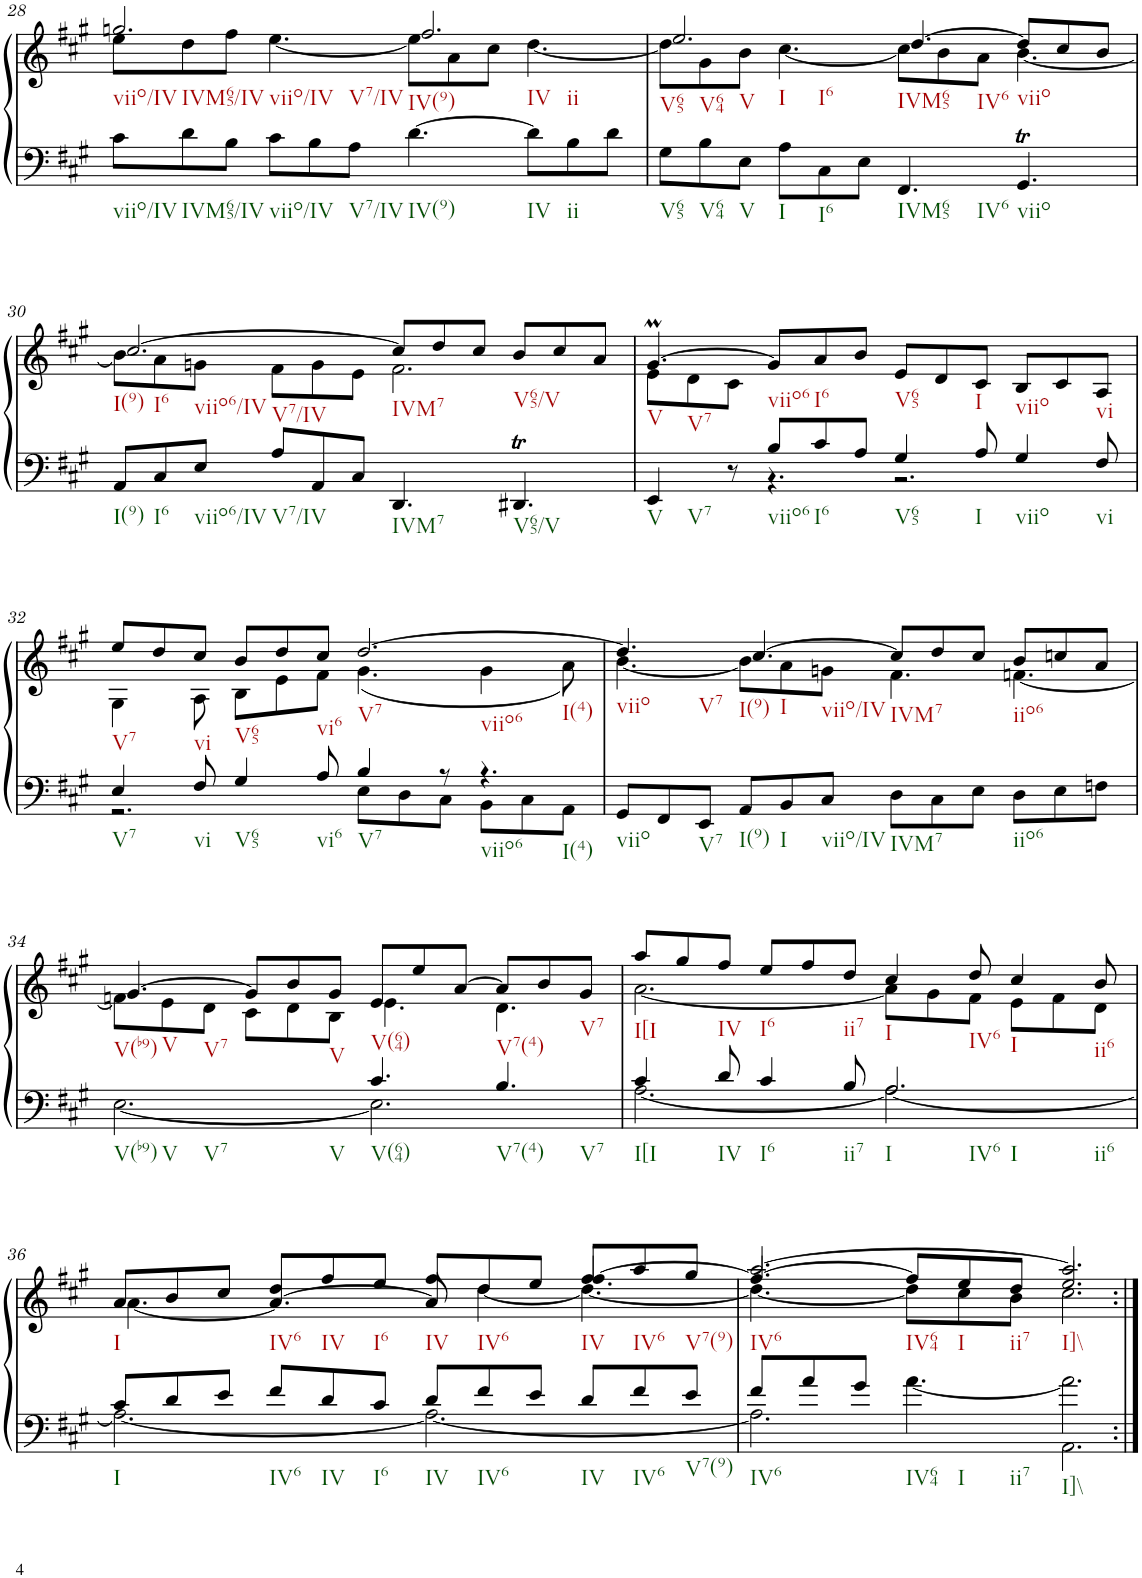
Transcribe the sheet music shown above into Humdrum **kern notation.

**kern	**kern
*part1	*part1
*staff2	*staff1
*I"unbenannt1	*
!!LO:PB:g=z
*clefF4	*clefG2
*k[f#c#g#]	*k[f#c#g#]
*M12/8	*M12/8
=28	=28
*	*^
8c#\L	2.ggn/	8ee\L
8d\	.	8dd\
8B\J	.	8ff#\J
8c#\L	.	[4.ee\
8B\	.	.
8A\J	.	.
[4.d\	2.ff#/	8ee\L]
.	.	8a\
.	.	8cc#\J
8d\L]	.	[4.dd\
8B\	.	.
8d\J	.	.
=29	=29	=29
8G#\L	2.ee/	8dd\L]
8B\	.	8g#\
8E\J	.	8b\J
8A\L	.	[4.cc#\
8C#\	.	.
8E\J	.	.
4.FF#/	[4.dd/	8cc#\L]
.	.	8b\
.	.	8a\J
4.GG#t/	8dd/L]	[4.b\
.	8cc#/	.
.	8b/J	.
!!LO:LB:g=z	!!
=30	=30	=30
8AA/L	[2.cc#/	8b\L]
8C#/	.	8a\
8E/J	.	8gn\J
8A/L	.	8f#\L
8AA/	.	8g\
8C#/J	.	8e\J
4.DD/	8cc#/L]	2.f#\
.	8dd/	.
.	8cc#/J	.
4.DD#Xt/	8b/L	.
.	8cc#/	.
.	8a/J	.
=31	=31	=31
*^	*	*
4EE/	4.ryy	[4.g#m/	8e\L
.	.	.	8d\
8r	.	.	8c#\J
8B/L	4.r	8g#/L]	1ryy
8c#/	.	8a/	.
8A/J	.	8b/J	.
4G#/	2.r	8e/L	.
.	.	8d/	.
8A/	.	8c#/J	.
4G#/	.	8B/L	.
.	.	8c#/	.
8F#/	.	8A/J	8ryy
!!LO:LB:g=z	!!
=32	=32	=32	=32
4E/	2.r	8ee/L	4G#\
.	.	8dd/	.
8F#/	.	8cc#/J	8A\
4G#/	.	8b/L	8B\L
.	.	8dd/	8e\
8A/	.	8cc#/J	8f#\J
4B/	8E\L	[2.dd/	(4.g#\
.	8D\	.	.
8r	8C#\J	.	.
4.r	8BB\L	.	4g#\
.	8C#\	.	.
.	8AA\J	.	8a\)
*v	*v	*	*
=33	=33	=33
8GG#/L	4.dd/]	[4.b\
8FF#/	.	.
8EE/J	.	.
8AA/L	[4.cc#/	8b\L]
8BB/	.	8a\
8C#/J	.	8gn\J
8D\L	8cc#/L]	4.f#\
8C#\	8dd/	.
8E\J	8cc#/J	.
8D\L	8b/L	[4.fn\
8E\	8ccn/	.
8Fn\J	8a/J	.
!!LO:LB:g=z	!!
=34	=34	=34
*^	*	*
2ryy	[2.E\	[4.g#/	8fn\L]
.	.	.	8e\
.	.	.	8d\J
.	.	8g#/L]	8c#\L
4ryy	.	8b/	8d\
.	.	8g#/J	8B\J
4.c#/	2.E\]	8e/L	4.e\
.	.	8ee/	.
.	.	[8a/J	.
4.B/	.	8a/L]	4.d\
.	.	8b/	.
.	.	8g#/J	.
=35	=35	=35	=35
4c#/	[2.A\	8aa/L	[2.a\
.	.	8gg#/	.
8d/	.	8ff#/J	.
4c#/	.	8ee/L	.
.	.	8ff#/	.
8B/	.	8dd/J	.
2.A/	2.A\_	4cc#/	8a\L]
.	.	.	8g#\
.	.	8dd/	8f#\J
.	.	4cc#/	8e\L
.	.	.	8f#\
.	.	8b/	8d\J
!!LO:LB:g=z
=36	=36	=36	=36
*	*	*	*^
8c#/L	2.A\_	8a/L	[4.a\	8ryy
*	*	*	*v	*v
8d/	.	8b/	.
8e/J	.	8cc#/J	.
8f#/L	.	8dd/L	4.a/_
8d/	.	8ff#/	.
8c#/J	.	8ee/J	.
8d/L	2.A\_	8ff#/L	8a/]
8f#/	.	8dd/	[4dd\
8e/J	.	8ee/J	.
*	*	*	*^
8d/L	.	8ff#/L	4.dd\_	[4.ff#/
8f#/	.	8aa/	.	.
8e/J	.	8gg#/J	.	.
=37	=37	=37	=37	=37
8f#/L	2.A\]	[2.aa/	4.dd\_	4.ff#/_
8a/	.	.	.	.
8g#/J	.	.	.	.
[4.a\	.	.	8dd\L]	8ff#/L]
.	.	.	8cc#\	8ee/
.	.	.	8b\J	8dd/J
2.a\]	2.AA\	2.aa/]	2.cc#\	2.ee/
*v	*v	*	*	*
*	*v	*v	*v
=:|!	=:|!
*-	*-
